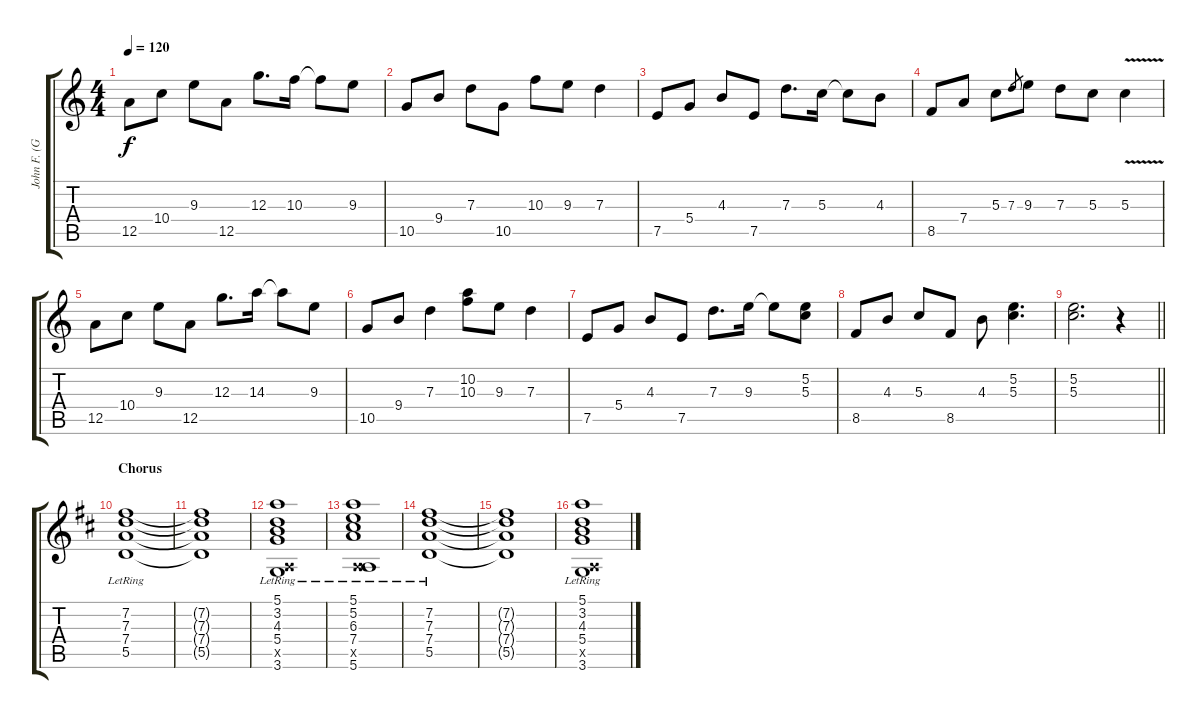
\track ("John F. (Guitar 1)" "John F. (G") {instrument electricguitarclean}
\staff {score tabs}
\tuning (E4 B3 G3 D3 A2 E2) {hide}
\ts (4 4)
\tempo 120
\clef g2
\ks c
12.5.8{dy f} 10.4.8 9.3.8 12.5.8 12.3.8{d} 10.3.16 10.3{t}.8 9.3.8 |
10.5.8 9.4.8 7.3.8 10.5.8 10.3.8 9.3.8 7.3.4 |
7.5.8 5.4.8 4.3.8 7.5.8 7.3.8{d} 5.3.16 5.3{t}.8 4.3.8 |
8.5.8 7.4.8 5.3.8 7.3.8{gr} 9.3.8 7.3.8 5.3.8 5.3{v}.4 |
12.5.8 10.4.8 9.3.8 12.5.8 12.3.8{d} 14.3.16 14.3{t}.8 9.3.8 |
10.5.8 9.4.8 7.3.4 (10.2 10.3).8 9.3.8 7.3.4 |
7.5.8 5.4.8 4.3.8 7.5.8 7.3.8{d} 9.3.16 9.3{t}.8 (5.2 5.3).8 |
8.5.8 4.3.8 5.3.8 8.5.8 4.3.8 (5.2 5.3).4{d} |
\barLineRight lightlight
(5.2 5.3).2{d} r.4 |
\section ("" "Chorus")
\ks d
(7.2{lr} 7.3{lr} 7.4{lr} 5.5{lr}).1 |
(7.2{t} 7.3{t} 7.4{t} 5.5{t}).1 |
(5.1{lr} 3.2{lr} 4.3{lr} 5.4{lr} 0.5{x} 3.6{lr}).1 |
(5.1{lr} 5.2{lr} 6.3{lr} 7.4{lr} 0.5{x} 5.6{lr}).1 |
(7.2{lr} 7.3{lr} 7.4{lr} 5.5{lr}).1 |
(7.2{t} 7.3{t} 7.4{t} 5.5{t}).1 |
(5.1{lr} 3.2{lr} 4.3{lr} 5.4{lr} 0.5{x} 3.6{lr}).1
